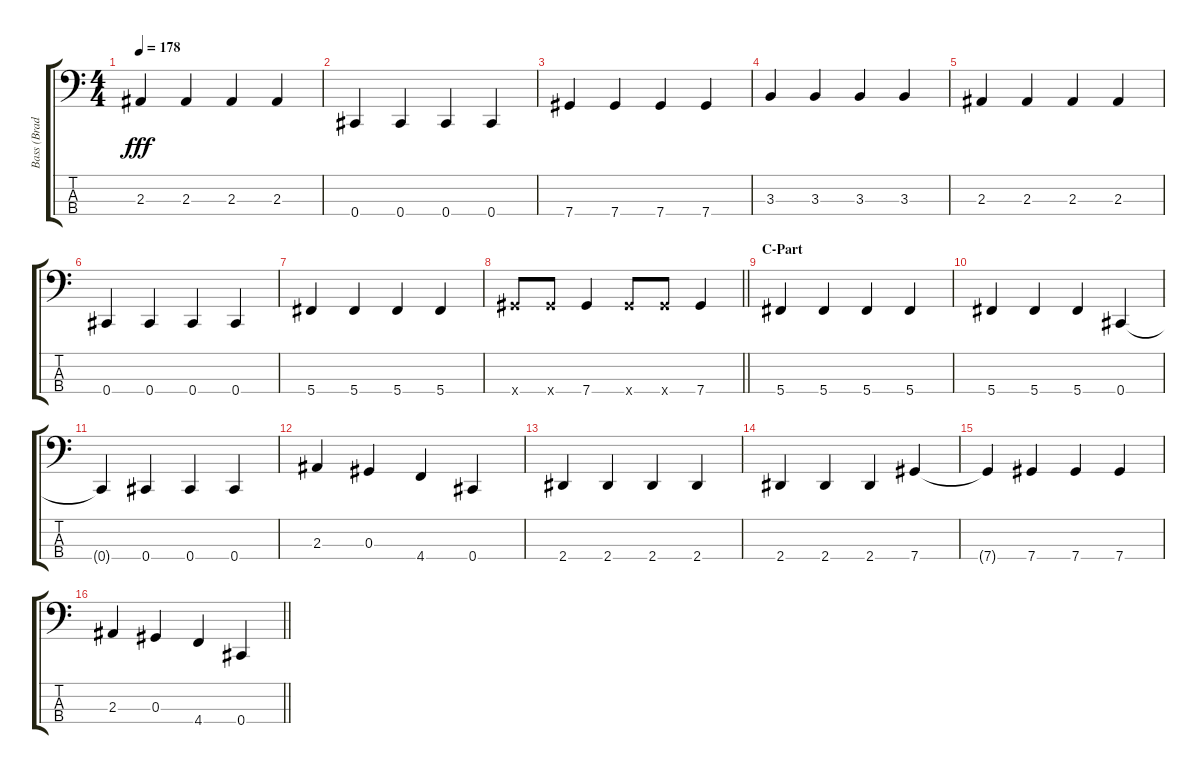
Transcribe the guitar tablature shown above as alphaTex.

\track ("Bass (Brad Walst)" "Bass (Brad") {instrument electricbasspick}
\staff {score tabs}
\tuning (Gb2 Db2 Ab1 Db1) {hide}
\ts (4 4)
\tempo 178
\clef f4
\ks c
2.3.4{dy fff} 2.3.4 2.3.4 2.3.4 |
0.4.4 0.4.4 0.4.4 0.4.4 |
7.4.4 7.4.4 7.4.4 7.4.4 |
3.3.4 3.3.4 3.3.4 3.3.4 |
2.3.4 2.3.4 2.3.4 2.3.4 |
0.4.4 0.4.4 0.4.4 0.4.4 |
5.4.4 5.4.4 5.4.4 5.4.4 |
\barLineRight lightlight
7.4{x}.8 7.4{x}.8 7.4.4 7.4{x}.8 7.4{x}.8 7.4.4 |
\section ("" "C-Part")
5.4.4 5.4.4 5.4.4 5.4.4 |
5.4.4 5.4.4 5.4.4 0.4.4 |
0.4{t}.4 0.4.4 0.4.4 0.4.4 |
2.3.4 0.3.4 4.4.4 0.4.4 |
2.4.4 2.4.4 2.4.4 2.4.4 |
2.4.4 2.4.4 2.4.4 7.4.4 |
7.4{t}.4 7.4.4 7.4.4 7.4.4 |
\barLineRight lightlight
2.3.4 0.3.4 4.4.4 0.4.4
